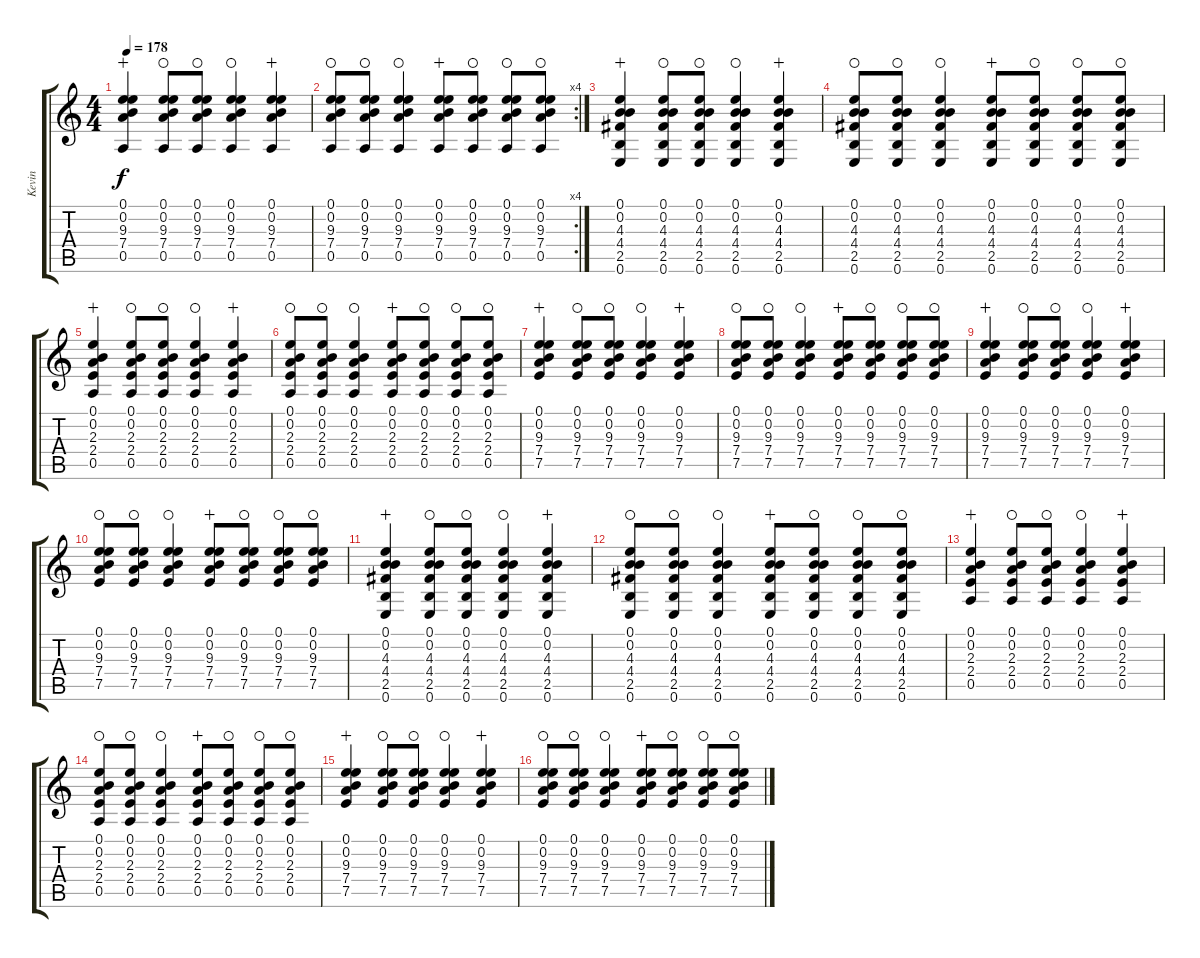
\track ("Kevin" "Kevin") {instrument distortionguitar}
\staff {score tabs}
\tuning (E4 B3 G3 D3 A2 E2) {hide}
\ts (4 4)
\tempo 178
\clef g2
\ks c
(0.1 0.2 9.3 7.4 0.5).4{dy f wahc} (0.1 0.2 9.3 7.4 0.5).8{waho} (0.1 0.2 9.3 7.4 0.5).8{waho} (0.1 0.2 9.3 7.4 0.5).4{waho} (0.1 0.2 9.3 7.4 0.5).4{wahc} |
\rc 4
(0.1 0.2 9.3 7.4 0.5).8{waho} (0.1 0.2 9.3 7.4 0.5).8{waho} (0.1 0.2 9.3 7.4 0.5).4{waho} (0.1 0.2 9.3 7.4 0.5).8{wahc} (0.1 0.2 9.3 7.4 0.5).8{waho} (0.1 0.2 9.3 7.4 0.5).8{waho} (0.1 0.2 9.3 7.4 0.5).8{waho} |
(0.1 0.2 4.3 4.4 2.5 0.6).4{wahc} (0.1 0.2 4.3 4.4 2.5 0.6).8{waho} (0.1 0.2 4.3 4.4 2.5 0.6).8{waho} (0.1 0.2 4.3 4.4 2.5 0.6).4{waho} (0.1 0.2 4.3 4.4 2.5 0.6).4{wahc} |
(0.1 0.2 4.3 4.4 2.5 0.6).8{waho} (0.1 0.2 4.3 4.4 2.5 0.6).8{waho} (0.1 0.2 4.3 4.4 2.5 0.6).4{waho} (0.1 0.2 4.3 4.4 2.5 0.6).8{wahc} (0.1 0.2 4.3 4.4 2.5 0.6).8{waho} (0.1 0.2 4.3 4.4 2.5 0.6).8{waho} (0.1 0.2 4.3 4.4 2.5 0.6).8{waho} |
(0.1 0.2 2.3 2.4 0.5).4{wahc} (0.1 0.2 2.3 2.4 0.5).8{waho} (0.1 0.2 2.3 2.4 0.5).8{waho} (0.1 0.2 2.3 2.4 0.5).4{waho} (0.1 0.2 2.3 2.4 0.5).4{wahc} |
(0.1 0.2 2.3 2.4 0.5).8{waho} (0.1 0.2 2.3 2.4 0.5).8{waho} (0.1 0.2 2.3 2.4 0.5).4{waho} (0.1 0.2 2.3 2.4 0.5).8{wahc} (0.1 0.2 2.3 2.4 0.5).8{waho} (0.1 0.2 2.3 2.4 0.5).8{waho} (0.1 0.2 2.3 2.4 0.5).8{waho} |
(0.1 0.2 9.3 7.4 7.5).4{wahc} (0.1 0.2 9.3 7.4 7.5).8{waho} (0.1 0.2 9.3 7.4 7.5).8{waho} (0.1 0.2 9.3 7.4 7.5).4{waho} (0.1 0.2 9.3 7.4 7.5).4{wahc} |
(0.1 0.2 9.3 7.4 7.5).8{waho} (0.1 0.2 9.3 7.4 7.5).8{waho} (0.1 0.2 9.3 7.4 7.5).4{waho} (0.1 0.2 9.3 7.4 7.5).8{wahc} (0.1 0.2 9.3 7.4 7.5).8{waho} (0.1 0.2 9.3 7.4 7.5).8{waho} (0.1 0.2 9.3 7.4 7.5).8{waho} |
(0.1 0.2 9.3 7.4 7.5).4{wahc} (0.1 0.2 9.3 7.4 7.5).8{waho} (0.1 0.2 9.3 7.4 7.5).8{waho} (0.1 0.2 9.3 7.4 7.5).4{waho} (0.1 0.2 9.3 7.4 7.5).4{wahc} |
(0.1 0.2 9.3 7.4 7.5).8{waho} (0.1 0.2 9.3 7.4 7.5).8{waho} (0.1 0.2 9.3 7.4 7.5).4{waho} (0.1 0.2 9.3 7.4 7.5).8{wahc} (0.1 0.2 9.3 7.4 7.5).8{waho} (0.1 0.2 9.3 7.4 7.5).8{waho} (0.1 0.2 9.3 7.4 7.5).8{waho} |
(0.1 0.2 4.3 4.4 2.5 0.6).4{wahc} (0.1 0.2 4.3 4.4 2.5 0.6).8{waho} (0.1 0.2 4.3 4.4 2.5 0.6).8{waho} (0.1 0.2 4.3 4.4 2.5 0.6).4{waho} (0.1 0.2 4.3 4.4 2.5 0.6).4{wahc} |
(0.1 0.2 4.3 4.4 2.5 0.6).8{waho} (0.1 0.2 4.3 4.4 2.5 0.6).8{waho} (0.1 0.2 4.3 4.4 2.5 0.6).4{waho} (0.1 0.2 4.3 4.4 2.5 0.6).8{wahc} (0.1 0.2 4.3 4.4 2.5 0.6).8{waho} (0.1 0.2 4.3 4.4 2.5 0.6).8{waho} (0.1 0.2 4.3 4.4 2.5 0.6).8{waho} |
(0.1 0.2 2.3 2.4 0.5).4{wahc} (0.1 0.2 2.3 2.4 0.5).8{waho} (0.1 0.2 2.3 2.4 0.5).8{waho} (0.1 0.2 2.3 2.4 0.5).4{waho} (0.1 0.2 2.3 2.4 0.5).4{wahc} |
(0.1 0.2 2.3 2.4 0.5).8{waho} (0.1 0.2 2.3 2.4 0.5).8{waho} (0.1 0.2 2.3 2.4 0.5).4{waho} (0.1 0.2 2.3 2.4 0.5).8{wahc} (0.1 0.2 2.3 2.4 0.5).8{waho} (0.1 0.2 2.3 2.4 0.5).8{waho} (0.1 0.2 2.3 2.4 0.5).8{waho} |
(0.1 0.2 9.3 7.4 7.5).4{wahc} (0.1 0.2 9.3 7.4 7.5).8{waho} (0.1 0.2 9.3 7.4 7.5).8{waho} (0.1 0.2 9.3 7.4 7.5).4{waho} (0.1 0.2 9.3 7.4 7.5).4{wahc} |
(0.1 0.2 9.3 7.4 7.5).8{waho} (0.1 0.2 9.3 7.4 7.5).8{waho} (0.1 0.2 9.3 7.4 7.5).4{waho} (0.1 0.2 9.3 7.4 7.5).8{wahc} (0.1 0.2 9.3 7.4 7.5).8{waho} (0.1 0.2 9.3 7.4 7.5).8{waho} (0.1 0.2 9.3 7.4 7.5).8{waho}
